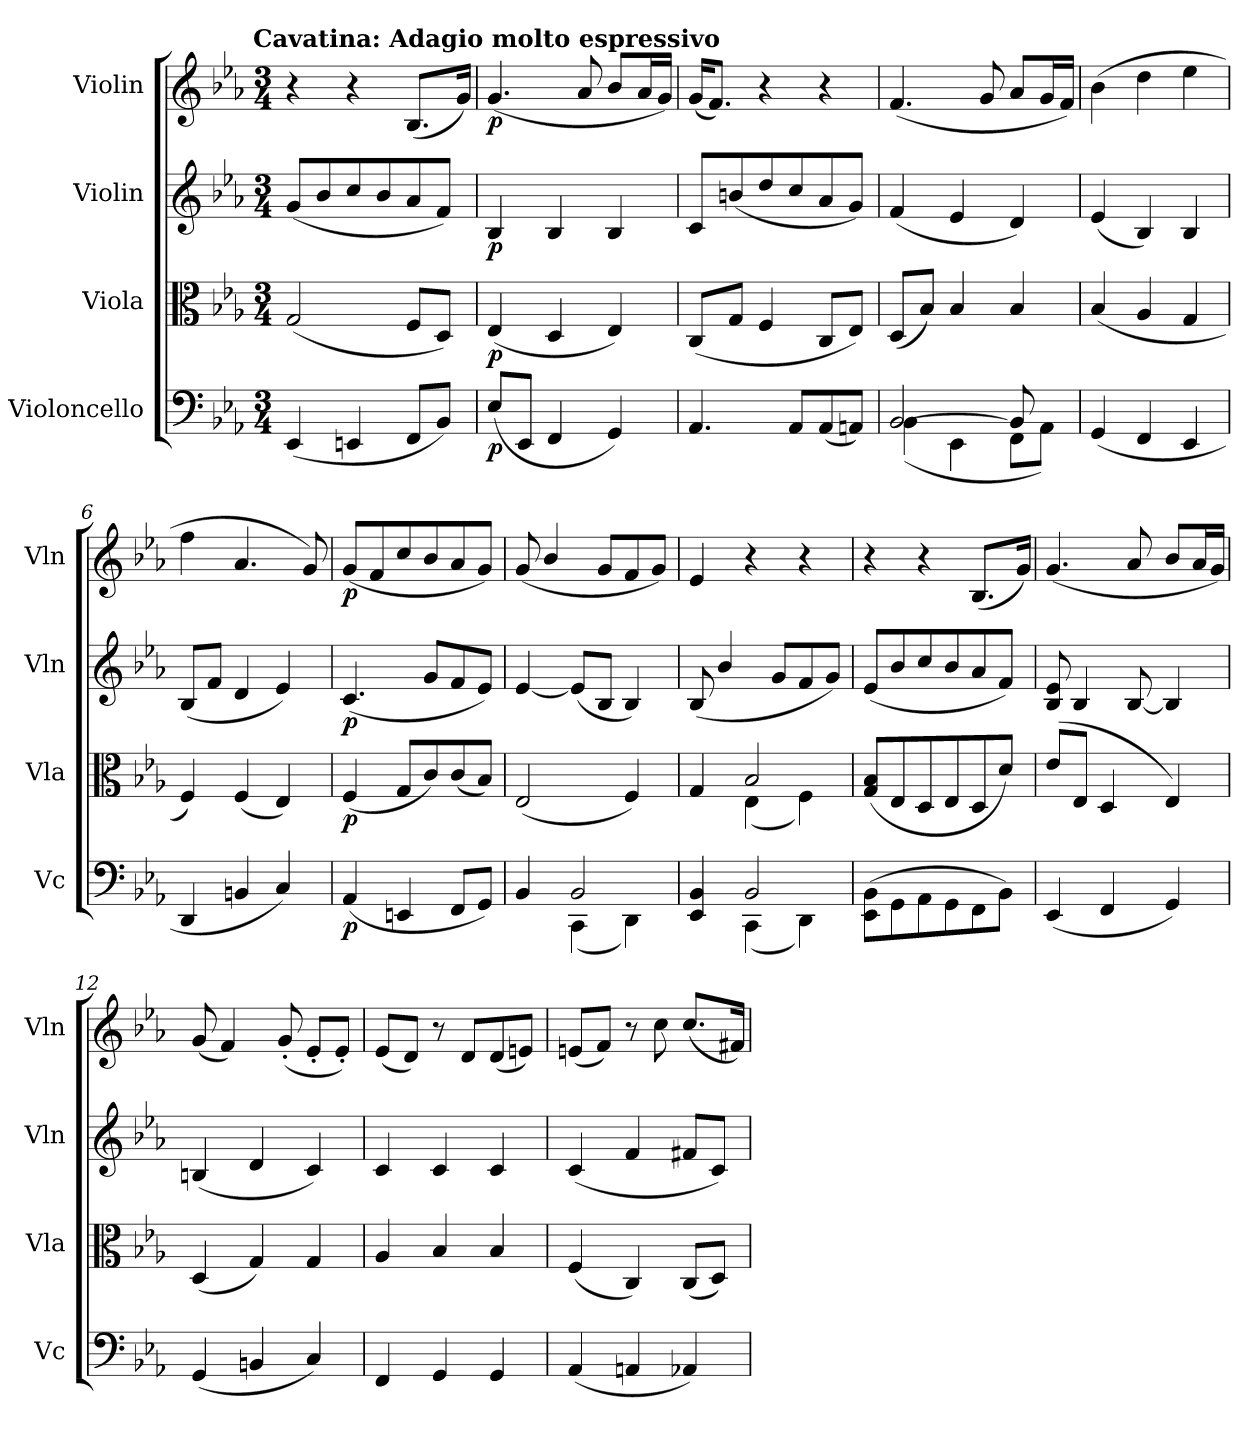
**kern	**dynam	**kern	**dynam	**kern	**dynam	**kern	**dynam
*part4	*part4	*part3	*part3	*part2	*part2	*part1	*part1
*staff4	*staff4	*staff3	*staff3	*staff2	*staff2	*staff1	*staff1
*I"Violoncello	*	*I"Viola	*	*I"Violin	*	*I"Violin	*
*I'Vc	*	*I'Vla	*	*I'Vln	*	*I'Vln	*
*clefF4	*	*clefC3	*	*clefG2	*	*clefG2	*
*k[b-e-a-]	*	*k[b-e-a-]	*	*k[b-e-a-]	*	*k[b-e-a-]	*
*E-:	*	*E-:	*	*E-:	*	*E-:	*
!!LO:TX:omd:t=Cavatina&colon; Adagio molto espressivo
*M3/4	*	*M3/4	*	*M3/4	*	*M3/4	*
*MM60	*	*MM60	*	*MM60	*	*MM60	*
=1	=1	=1	=1	=1	=1	=1	=1
(4EE-/	.	(2G/	.	(8g/L	.	4r	.
.	.	.	.	8b-/	.	.	.
4EEn/	.	.	.	8cc/	.	4r	.
.	.	.	.	8b-/	.	.	.
8FF/L	.	8F/L	.	8a-/	.	(8.B-/L	.
8BB-/J)	.	8D/J)	.	8f/J)	.	.	.
.	.	.	.	.	.	16g/Jk)	.
=2	=2	=2	=2	=2	=2	=2	=2
(8E-/L	p	(4E-/	p	4B-/	p	(4.g/	p
8EE-/J	.	.	.	.	.	.	.
4FF/	.	4D/	.	4B-/	.	.	.
.	.	.	.	.	.	8a-/	.
4GG/)	.	4E-/)	.	4B-/	.	8b-/L	.
.	.	.	.	.	.	16a-/L	.
.	.	.	.	.	.	16g/JJ)	.
=3	=3	=3	=3	=3	=3	=3	=3
4.AA-/	.	(8C/L	.	8c/L	.	(16g/KL	.
.	.	.	.	.	.	8.f/J)	.
.	.	8G/J	.	(8bn/	.	.	.
.	.	4F/	.	8dd/	.	4r	.
8AA-/L	.	.	.	8cc/	.	.	.
(8AA-/	.	8C/L	.	8a-/	.	4r	.
8AAn/J)	.	8E-/J)	.	8g/J)	.	.	.
=4	=4	=4	=4	=4	=4	=4	=4
*^	*	*	*	*	*	*	*
[2BB-/	(4BB-\	.	(8D/L	.	(4f/	.	(4.f/	.
.	.	.	8B-/J)	.	.	.	.	.
.	4EE-\	.	4B-/	.	4e-/	.	.	.
.	.	.	.	.	.	.	8g/	.
8BB-/]	8FF\L	.	4B-/	.	4d/)	.	8a-/L	.
8ryy	8AA-\J)	.	.	.	.	.	16g/L	.
.	.	.	.	.	.	.	16f/JJ)	.
*v	*v	*	*	*	*	*	*	*
=5	=5	=5	=5	=5	=5	=5	=5
(4GG/	.	(4B-/	.	(4e-/	.	(4b-\	.
4FF/	.	4A-/	.	4B-/)	.	4dd\	.
4EE-/	.	4G/	.	4B-/	.	4ee-\	.
=6	=6	=6	=6	=6	=6	=6	=6
4DD/	.	4F/)	.	(8B-/L	.	4ff\	.
.	.	.	.	8f/J	.	.	.
4BBn/	.	(4F/	.	4d/	.	4.a-/	.
4C/)	.	4E-/)	.	4e-/)	.	.	.
.	.	.	.	.	.	8g/)	.
=7	=7	=7	=7	=7	=7	=7	=7
(4AA-/	p	(4F/	p	(4.c/	p	(8g/L	p
.	.	.	.	.	.	8f/	.
4EEn/	.	8G/L	.	.	.	8cc/	.
.	.	8c/)	.	8g/L	.	8b-/	.
8FF/L	.	(8c/	.	8f/	.	8a-/	.
8GG/J)	.	8B-/J)	.	8e-/J)	.	8g/J)	.
=8	=8	=8	=8	=8	=8	=8	=8
*^	*	*	*	*	*	*	*
4BB-/	4ryy	.	(2E-/	.	[4e-/	.	(8g/	.
.	.	.	.	.	.	.	4b-/	.
2BB-/	(4CC\	.	.	.	(8e-/L]	.	.	.
.	.	.	.	.	8B-/J	.	8g/L	.
.	4DD\)	.	4F/)	.	4B-/)	.	8f/	.
.	.	.	.	.	.	.	8g/J)	.
=9	=9	=9	=9	=9	=9	=9	=9	=9
*	*	*	*^	*	*	*	*	*
4EE-/ 4BB-/	4ryy	.	4G/	4ryy	.	(8B-/	.	4e-/	.
.	.	.	.	.	.	4b-/	.	.	.
2BB-/	(4CC\	.	2B-/	(4E-\	.	.	.	4r	.
.	.	.	.	.	.	8g/L	.	.	.
.	4DD\)	.	.	4F\)	.	8f/	.	4r	.
.	.	.	.	.	.	8g/J)	.	.	.
*v	*v	*	*	*	*	*	*	*	*
*	*	*v	*v	*	*	*	*	*
=10	=10	=10	=10	=10	=10	=10	=10
(8EE-/ 8BB-/L	.	(8G/ 8B-/L	.	(8e-/L	.	4r	.
8GG\	.	8E-/	.	8b-/	.	.	.
8AA-\	.	8D/	.	8cc/	.	4r	.
8GG\	.	8E-/	.	8b-/	.	.	.
8FF\	.	8D/	.	8a-/	.	(8.B-/L	.
8BB-\J)	.	8d/J)	.	8f/J)	.	.	.
.	.	.	.	.	.	16g/Jk)	.
=11	=11	=11	=11	=11	=11	=11	=11
(4EE-/	.	(8e-\L	.	8B-/ 8e-/	.	(4.g/	.
.	.	8E-/J	.	4B-/	.	.	.
4FF/	.	4D/	.	.	.	.	.
.	.	.	.	[8B-/	.	8a-/	.
4GG/)	.	4E-/)	.	4B-/]	.	8b-/L	.
.	.	.	.	.	.	16a-/L	.
.	.	.	.	.	.	16g/JJ)	.
=12	=12	=12	=12	=12	=12	=12	=12
(4GG/	.	(4D/	.	(4Bn/	.	(8g/	.
.	.	.	.	.	.	4f/)	.
4BBn/	.	4G/)	.	4d/	.	.	.
.	.	.	.	.	.	(8g'/	.
4C/)	.	4G/	.	4c/)	.	8e-'/L	.
.	.	.	.	.	.	8e-'/J)	.
=13	=13	=13	=13	=13	=13	=13	=13
4FF/	.	4A-/	.	4c/	.	(8e-/L	.
.	.	.	.	.	.	8d/J)	.
4GG/	.	4B-/	.	4c/	.	8r	.
.	.	.	.	.	.	8d/L	.
4GG/	.	4B-/	.	4c/	.	(8d/	.
.	.	.	.	.	.	8en/J)	.
=14	=14	=14	=14	=14	=14	=14	=14
(4AA-/	.	(4F/	.	(4c/	.	(8en/L	.
.	.	.	.	.	.	8f/J)	.
4AAn/	.	4C/)	.	4f/	.	8r	.
.	.	.	.	.	.	8cc\	.
4AA-X/)	.	(8C/L	.	8f#X/L	.	(8.cc/L	.
.	.	8D/J)	.	8c/J)	.	.	.
.	.	.	.	.	.	16f#X/Jk)	.
=	=	=	=	=	=	=	=
*-	*-	*-	*-	*-	*-	*-	*-
